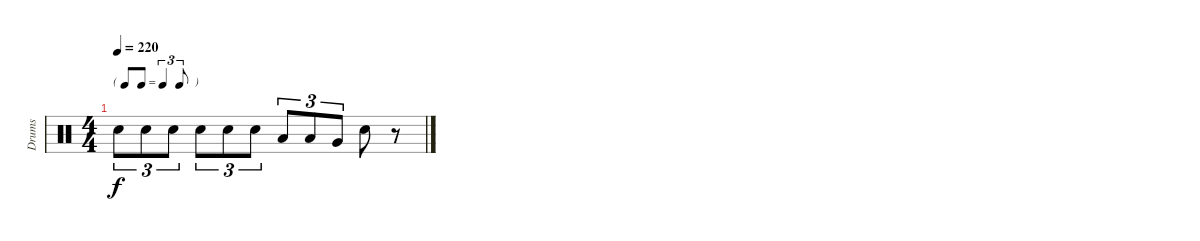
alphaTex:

\track ("Drums" "Drums") {instrument percussion}
\staff {score}
\articulation defaults
\ts (4 4)
\tf triplet8th
\tempo 220
\clef neutral
\ks c "Electric Snare (hit)".8{tu (3 2) dy f} "Electric Snare (hit)".8{tu (3 2)} "Electric Snare (hit)".8{tu (3 2)} "Electric Snare (hit)".8{tu (3 2)} "Electric Snare (hit)".8{tu (3 2)} "Electric Snare (hit)".8{tu (3 2)} "Low Tom (hit)".8{tu (3 2)} "Low Tom (hit)".8{tu (3 2)} "Very Low Tom (hit)".8{tu (3 2)} "Electric Snare (hit)".8
r.8
